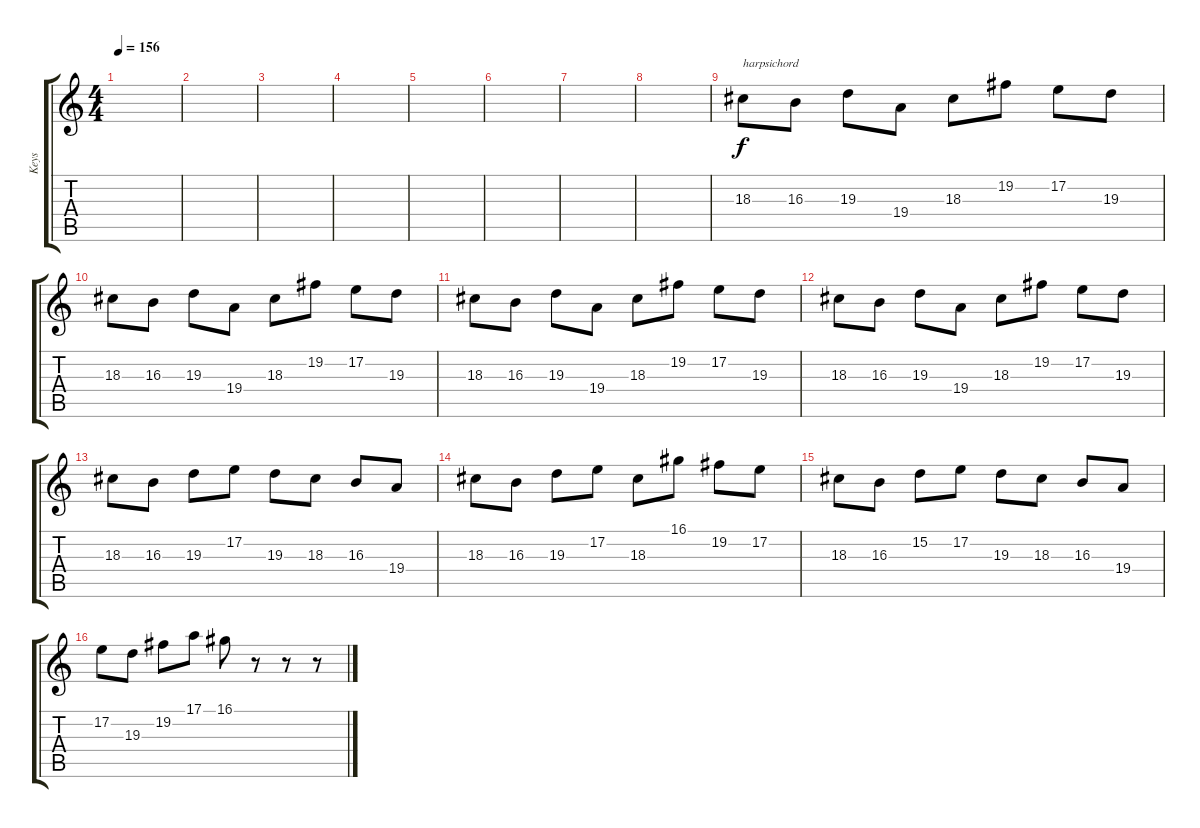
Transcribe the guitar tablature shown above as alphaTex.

\track ("Keys" "Keys") {instrument pad1newage}
\staff {score tabs}
\tuning (E4 B3 G3 D3 A2 E2) {hide}
\ts (4 4)
\tempo 156
\clef g2
\ks c
|
|
|
|
|
|
|
|
\section ("" "")
18.3.8{txt "harpsichord" volume 10 instrument harpsichord} 16.3.8 19.3.8 19.4.8 18.3.8 19.2.8 17.2.8 19.3.8 |
18.3.8 16.3.8 19.3.8 19.4.8 18.3.8 19.2.8 17.2.8 19.3.8 |
18.3.8 16.3.8 19.3.8 19.4.8 18.3.8 19.2.8 17.2.8 19.3.8 |
18.3.8 16.3.8 19.3.8 19.4.8 18.3.8 19.2.8 17.2.8 19.3.8 |
18.3.8 16.3.8 19.3.8 17.2.8 19.3.8 18.3.8 16.3.8 19.4.8 |
18.3.8 16.3.8 19.3.8 17.2.8 18.3.8 16.1.8 19.2.8 17.2.8 |
18.3.8 16.3.8 15.2.8 17.2.8 19.3.8 18.3.8 16.3.8 19.4.8 |
17.2.8 19.3.8 19.2.8 17.1.8 16.1.8 r.8 r.8 r.8
